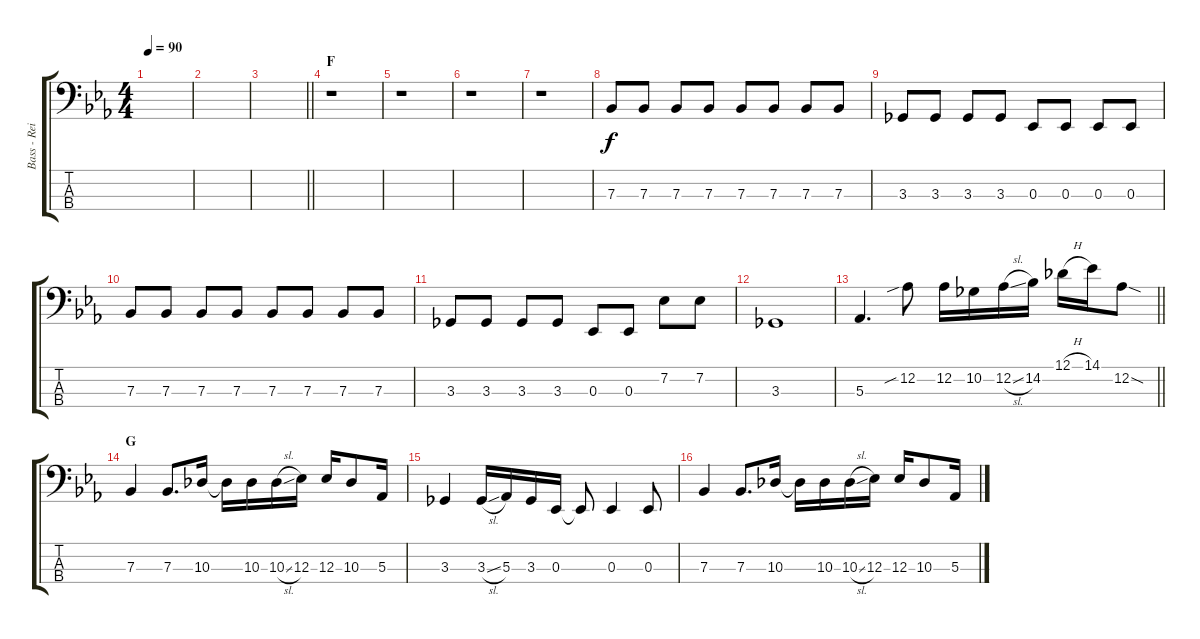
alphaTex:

\track ("Bass - Reita" "Bass - Rei") {instrument electricbasspick}
\staff {score tabs}
\tuning (Db2 Ab1 Eb1 C1) {hide}
\ts (4 4)
\tempo 90
\clef f4
\ks eb
|
|
\barLineRight lightlight
|
\section ("" "F")
r.1 |
r.1 |
r.1 |
r.1 |
7.3.8 7.3.8 7.3.8 7.3.8 7.3.8 7.3.8 7.3.8 7.3.8 |
3.3.8 3.3.8 3.3.8 3.3.8 0.3.8 0.3.8 0.3.8 0.3.8 |
7.3.8 7.3.8 7.3.8 7.3.8 7.3.8 7.3.8 7.3.8 7.3.8 |
3.3.8 3.3.8 3.3.8 3.3.8 0.3.8 0.3.8 7.2.8 7.2.8 |
3.3.1 |
\barLineRight lightlight
5.3.4{d} 12.2{sib}.8 12.2.16 10.2.16 12.2{sl}.16 14.2.16 12.1{h}.16 14.1.16 12.2{sod}.8 |
\section ("" "G")
7.3.4 7.3.8{d} 10.3.16 10.3{t}.16 10.3.16 10.3{sl}.16 12.3.16 12.3.16 10.3.8 5.3.16 |
3.3.4 3.3{sl}.16 5.3.16 3.3.16 0.3.16 0.3{t}.8 0.3.4 0.3.8 |
7.3.4 7.3.8{d} 10.3.16 10.3{t}.16 10.3.16 10.3{sl}.16 12.3.16 12.3.16 10.3.8 5.3.16
